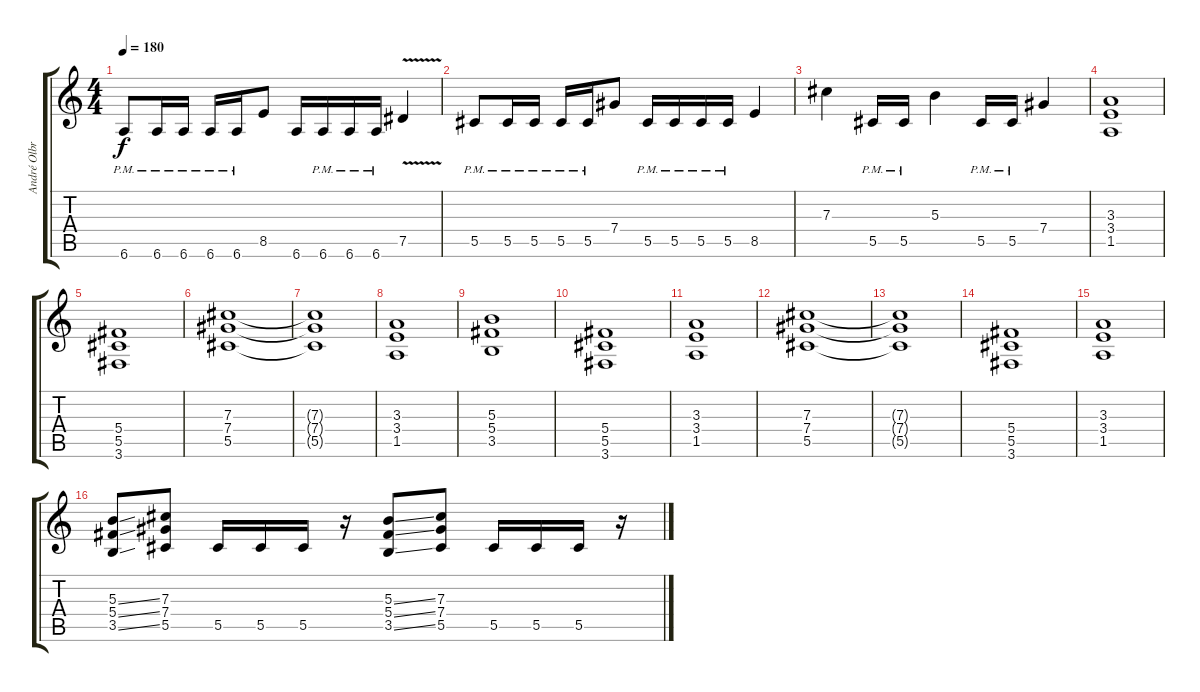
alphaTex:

\track ("André Olbrich" "André Olbr") {instrument distortionguitar}
\staff {score tabs}
\tuning (Eb4 Bb3 Gb3 Db3 Ab2 Eb2) {hide}
\ts (4 4)
\tempo 180
\clef g2
\ks c
6.6{pm}.8{dy f} 6.6{pm}.16 6.6{pm}.16 6.6{pm}.16 6.6{pm}.16 8.5.8 6.6.16 6.6{pm}.16 6.6{pm}.16 6.6{pm}.16 7.5{v}.4 |
5.5{pm}.8 5.5{pm}.16 5.5{pm}.16 5.5{pm}.16 5.5{pm}.16 7.4.8 5.5{pm}.16 5.5{pm}.16 5.5{pm}.16 5.5{pm}.16 8.5.4 |
7.3.4 5.5{pm}.16 5.5{pm}.16 5.3.4 5.5{pm}.16 5.5{pm}.16 7.4.4 |
(3.3 3.4 1.5).1 |
(5.4 5.5 3.6).1 |
(7.3 7.4 5.5).1 |
(7.3{t} 7.4{t} 5.5{t}).1 |
(3.3 3.4 1.5).1 |
(5.3 5.4 3.5).1 |
(5.4 5.5 3.6).1 |
(3.3 3.4 1.5).1 |
(7.3 7.4 5.5).1 |
(7.3{t} 7.4{t} 5.5{t}).1 |
(5.4 5.5 3.6).1 |
(3.3 3.4 1.5).1 |
(5.3{ss} 5.4{ss} 3.5{ss}).8 (7.3 7.4 5.5).8 5.5.16 5.5.16 5.5.16 r.16 (5.3{ss} 5.4{ss} 3.5{ss}).8 (7.3 7.4 5.5).8 5.5.16 5.5.16 5.5.16 r.16
